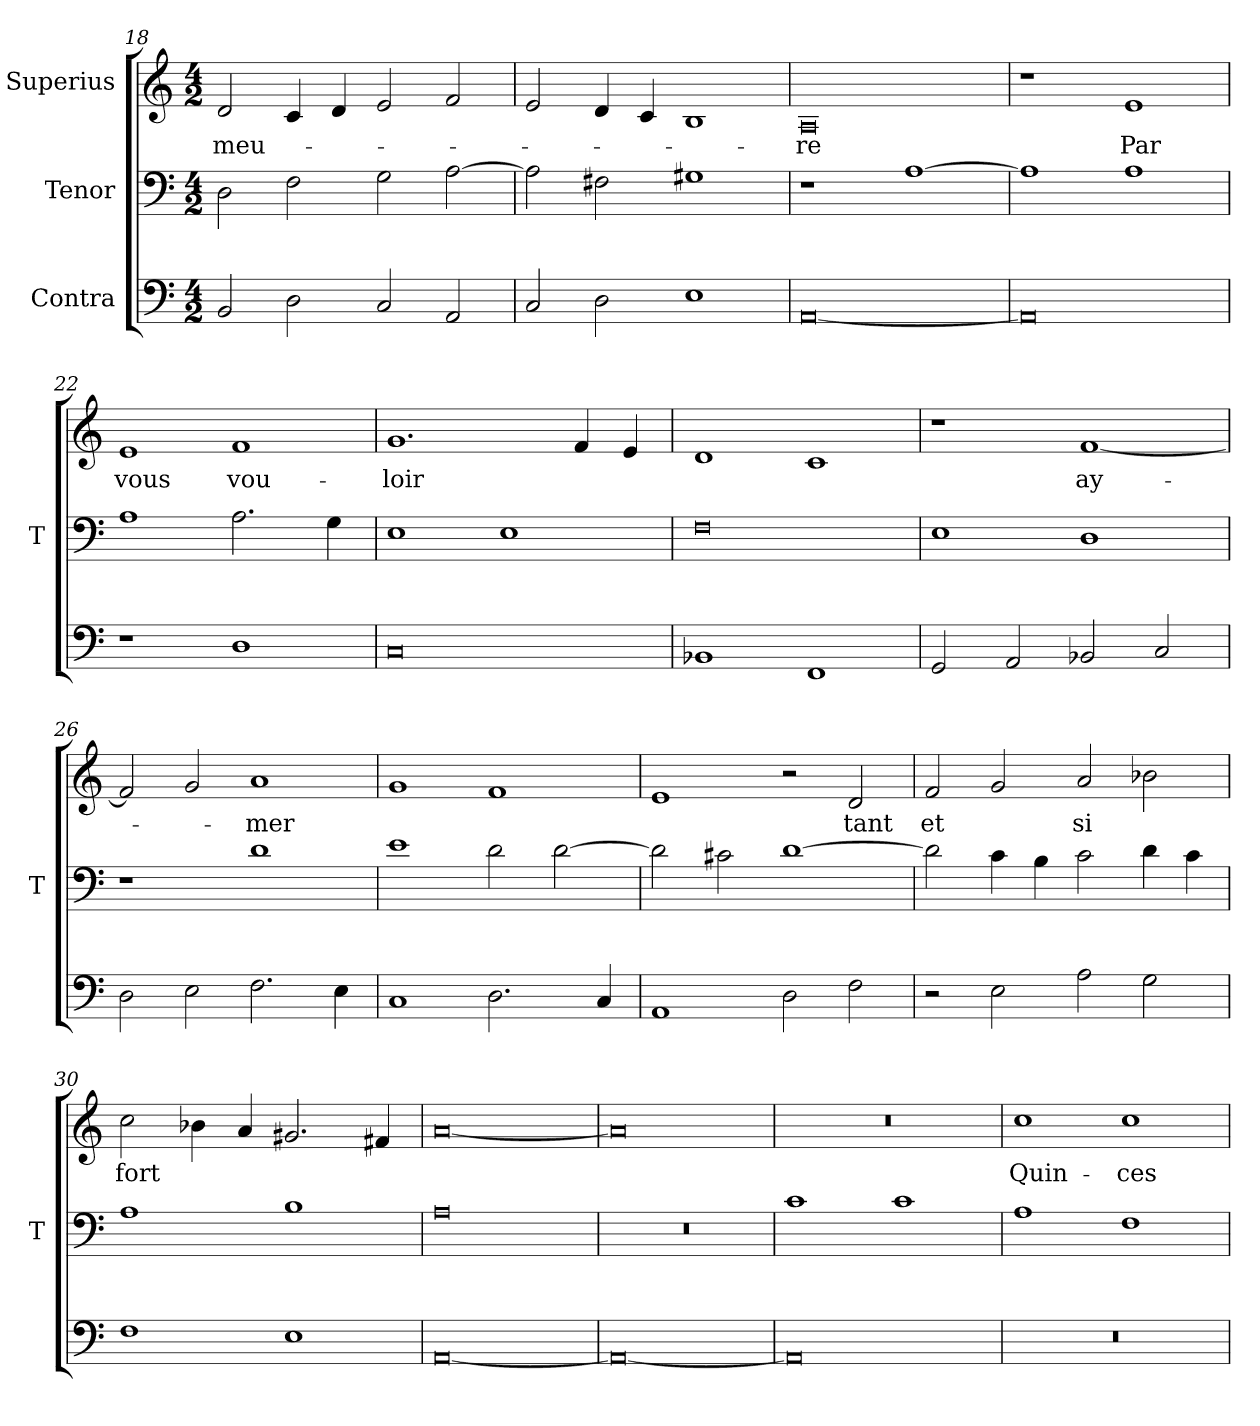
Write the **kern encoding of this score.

**kern	**kern	**kern	**text
*part3	*part2	*part1	*part1
*staff3	*staff2	*staff1	*staff1
*I"Contra	*I"Tenor	*I"Superius	*
*	*I'T	*	*
*clefF4	*clefF4	*clefG2	*
*M4/2	*M4/2	*M4/2	*
=18	=18	=18	=18
2BB	2D	2d	-meu-
2D	2F	4c	.
.	.	4d	.
2C	2G	2e	.
2AA	[2A	2f	.
=19	=19	=19	=19
2C	2A]	2e	.
2D	2F#X	4d	.
.	.	4c	.
1E	1G#X	1B	.
=20	=20	=20	=20
[0AA	1r	0A	-re
.	[1A	.	.
=21	=21	=21	=21
0AA]	1A]	1r	.
.	1A	1e	-Par
=22	=22	=22	=22
1r	1A	1e	-vous
1D	2.A	1f	vou-
.	4G	.	.
=23	=23	=23	=23
0C	1E	1.g	-loir
.	1E	.	.
.	.	4f	.
.	.	4e	.
=24	=24	=24	=24
1BB-X	0F	1d	.
1FF	.	1c	.
=25	=25	=25	=25
2GG	1E	1r	.
2AA	.	.	.
2BB-X	1D	[1f	ay-
2C	.	.	.
=26	=26	=26	=26
2D	1r	2f]	.
2E	.	2g	.
2.F	1d	1a	-mer
4E	.	.	.
=27	=27	=27	=27
1C	1e	1g	.
2.D	2d	1f	.
.	[2d	.	.
4C	.	.	.
=28	=28	=28	=28
1AA	2d]	1e	.
.	2c#X	.	.
2D	[1d	2r	.
2F	.	2d	-tant
=29	=29	=29	=29
2r	2d]	2f	-et
2E	4c	2g	.
.	4B	.	.
2A	2c	2a	-si
2G	4d	2b-X	.
.	4c	.	.
=30	=30	=30	=30
1F	1A	2cc	-fort
.	.	4b-X	.
.	.	4a	.
1E	1B	2.g#X	.
.	.	4f#X	.
=31	=31	=31	=31
[0AA	0A	[0a	.
=32	=32	=32	=32
0AA_	0r	0a]	.
=33	=33	=33	=33
0AA]	1c	0r	.
.	1c	.	.
=34	=34	=34	=34
0r	1A	1cc	Quin-
.	1F	1cc	-ces-
=	=	=	=
*-	*-	*-	*-
